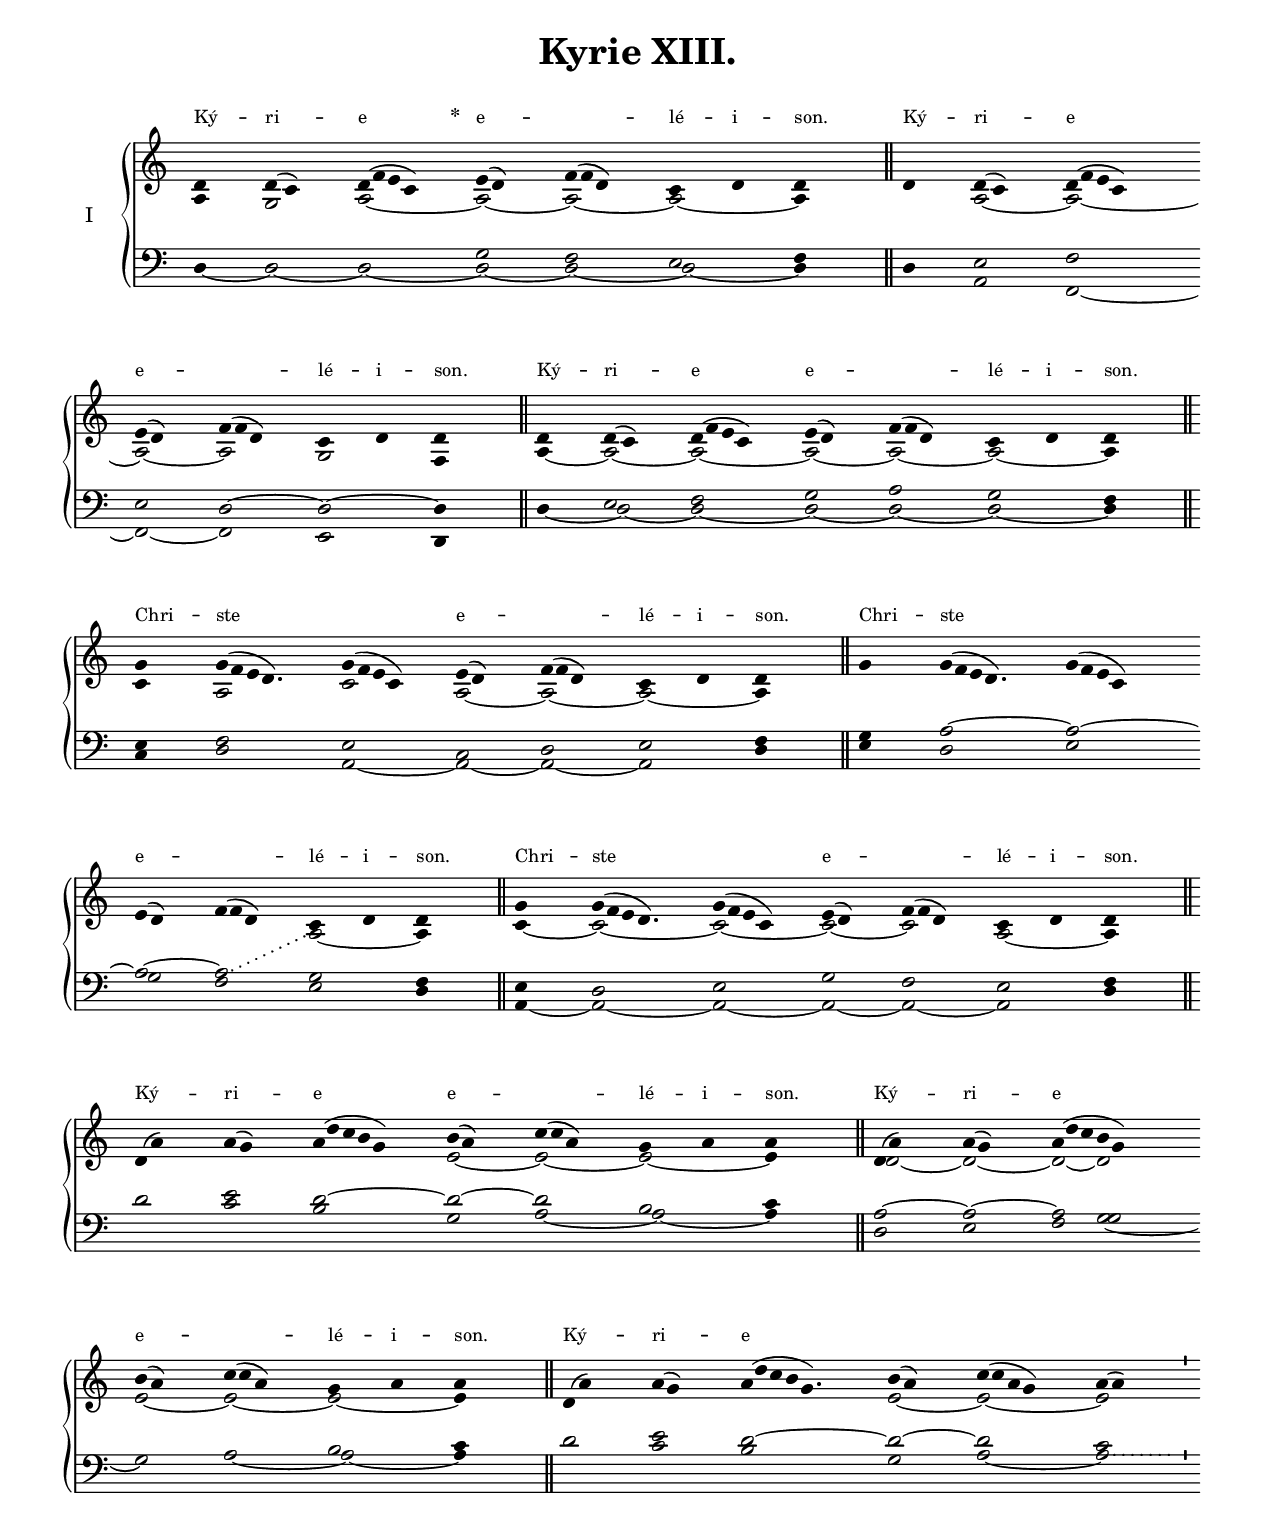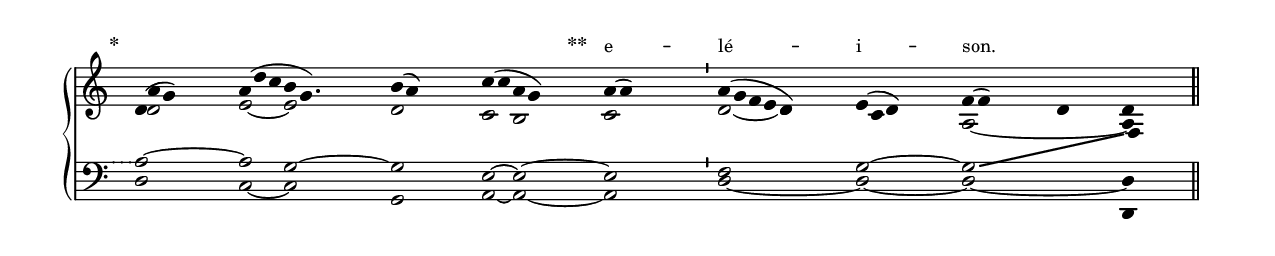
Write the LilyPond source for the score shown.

\version "2.18"
\include "gregorian.ly"
\include "noh2.ily"

%Page reference: page v.73
%(volume.page)

global = {
 \key d \dorian
 \cadenzaOn 
 \override Glissando #'thickness = #2.0
}

\header {
  title = \markup \center-column {"Kyrie XIII." \vspace #1 }
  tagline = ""
  composer = ""
}

\paper {
 #(include-special-characters)
  oddHeaderMarkup = \markup \fill-line {
    \line {}
    \center-column {
      \on-the-fly #first-page     " "
      \on-the-fly #not-first-page ""
    }
    \line { \on-the-fly #print-page-number-check-first \fromproperty #'page:page-number-string }
  }
  evenHeaderMarkup = \markup \fill-line {
    \line { \on-the-fly #print-page-number-check-first \fromproperty #'page:page-number-string }
    \center-column { "" }
    \line {}
  }
}

chantText = \lyricmode {
Ký -- ri -- e 
\set stanza = " * " e -- _ lé -- i -- son. 
Ký -- ri -- e e -- _ lé -- i -- son. 
Ký -- ri -- e e -- _ lé -- i -- son. 
Chri -- ste _ e -- _ lé -- i -- son. 
Chri -- ste _ e -- _ lé -- i -- son. 
Chri -- ste _ e -- _ lé -- i -- son. 
Ký -- ri -- e e -- _ lé -- i -- son. 
Ký -- ri -- e e -- _ lé -- i -- son. 
Ký -- ri -- e _ _ _ 
\set stanza = " * " _ _ _ _ 
\set stanza = " ** "  e -- lé -- i -- son. }

chantMusic = {
\tieDown   d'4 d'4 ( c'4) d'4 ( f'4 e'4 c'4)  e'4 ( d'4) f'4 ( f'4 d'4) c'4 d'4 d'4 \finalis
 d'4 d'4 ( c'4) d'4 ( f'4 e'4 c'4)  \forceBreak
 e'4 ( d'4) f'4 ( f'4 d'4) c'4 d'4 d'4 \finalis
 d'4 d'4 ( c'4) d'4 ( f'4 e'4 c'4)  e'4 ( d'4) f'4 ( f'4 d'4) c'4 d'4 d'4 \finalis
 \forceBreak
 g'4 g'4 ( f'4 e'4 d'4.) g'4 ( f'4 e'4 c'4) e'4 ( d'4) f'4 ( f'4 d'4) c'4 d'4 d'4 \finalis
 g'4 g'4 ( f'4 e'4 d'4.) g'4 ( f'4 e'4 c'4) \forceBreak
 e'4 ( d'4) f'4 ( f'4 d'4) c'4 d'4 d'4 \finalis
 g'4 g'4 ( f'4 e'4 d'4.) g'4 ( f'4 e'4 c'4) e'4 ( d'4) f'4 ( f'4 d'4) c'4 d'4 d'4 \finalis
 \forceBreak
 d'4 ( a'4) a'4 ( g'4) a'4 ( d''4 c''4 b'4 g'4) b'4 ( a'4) c''4 ( c''4 a'4) g'4 a'4 a'4 \finalis
 d'4 ( a'4) a'4 ( g'4) a'4 ( d''4 c''4 b'4 g'4) \forceBreak
 b'4 ( a'4) c''4 ( c''4 a'4) g'4 a'4 a'4 \finalis
 d'4 ( a'4) a'4 ( g'4) a'4 ( d''4 c''4 b'4 g'4.) b'4 ( a'4) c''4 ( c''4 a'4 g'4) a'4 ( a'4) \divisioMinima
 \forceBreak
 d'4 ( a'4 g'4) a'4 ( d''4 c''4 b'4 g'4.) b'4 ( a'4) c''4 ( c''4 a'4 g'4) a'4 ( a'4) \divisioMinima
 a'4 ( g'4 f'4 e'4 d'4) e'4 ( c'4 d'4) f'4 ( f'4) d'4 d'4 \finalis

}

altoMusic = {
a4 g2 a2*4/2 ~ a2 ~ a2*3/2 ~ a2 ~ a4 \finalis
r4 a2 ~ a2*4/2 ~ a2 ~ a2*3/2 g2 f4 \finalis
a4 ~ a2 ~ a2*4/2 ~ a2 ~ a2*3/2 ~ a2 ~ a4 \finalis
c'4 a2*9/4 c'2*4/2 a2 ~ a2*3/2 ~ a2 ~ a4 \finalis
r2*29/4 a2 ~ a4 \finalis
c'4 ~ c'2*9/4 ~ c'2*4/2 ~ c'2 ~ c'2*3/2 a2 ~ a4 \finalis
r2*9/2 e'2 ~ e'2*3/2 ~ e'2 ~ e'4 \finalis
d'2 ~ d'2 ~ d'2*3/2 ~ d'2 e'2 ~ e'2*3/2 ~ e'2 ~ e'4 \finalis
r2*19/4 e'2 ~ e'2*4/2 ~ e'2 \divisioMinima
d'2*3/2 e'2*3/2 ~ e'2*5/4 d'2 c'2 b2 c'2 \divisioMinima
d'2*4/2 ~ d'4 r2*3/2 a2*3/2 ~ a4 \finalis
}

tenorMusic = {
r2*7/2 g2 f2*3/2 e2 f4 \finalis
r4 e2 f2*4/2 e2 d2*3/2 ~ d2 ~ d4 \finalis
r4 e2 f2*4/2 g2 a2*3/2 g2 f4 \finalis
e4 f2*9/4 e2*4/2 c2 d2*3/2 e2 f4 \finalis
g4 a2*9/4 ~ a2*4/2 ~ a2 ~ a2*3/2 g2 f4 \finalis
e4 d2*9/4 e2*4/2 g2 f2*3/2 e2 f4 \finalis
d'2 e'2 d'2*5/2 ~ d'2 ~ d'2*3/2 b2 c'4 \finalis
a2 ~ a2 ~ a2*3/2 \shiftRight g2 r2*5/2 b2 c'4 \finalis
d'2 e'2 d'2*11/4 ~ d'2 ~ d'2*4/2 c'2 \divisioMinima
a2*3/2 ~ a2*3/2 g2*5/4 ~ g2 e2 ~ e2 ~ e2 \divisioMinima
f2*5/2 g2*3/2 ~ g2*3/2 -\tweak Glissando.Y-offset #-0.8 \glissando \change Staff = "up" f4 \finalis
}

bassMusic = {
d4 ~ d2 ~ d2*4/2 ~ d2 ~ d2*3/2 ~ d2 ~ d4 \finalis
d4 a,2 f,2*4/2 ~ f,2 ~ f,2*3/2 e,2 d,4 \finalis
d4 ~ d2 ~ d2*4/2 ~ d2 ~ d2*3/2 ~ d2 ~ d4 \finalis
c4 d2*9/4 a,2*4/2 ~ a,2 ~ a,2*3/2 ~ a,2 d4 \finalis
e4 d2*9/4 e2*4/2 g2 f2*3/2 e2 d4 \finalis
a,4 ~ a,2*9/4 ~ a,2*4/2 ~ a,2 ~ a,2*3/2 ~ a,2 d4 \finalis
r2 c'2 b2*5/2 g2 a2*3/2 ~ a2 ~ a4 \finalis
d2 e2 f2*3/2 g2 ~ g2 a2*3/2 ~ a2 ~ a4 \finalis
r2 c'2 b2*11/4 g2 a2*4/2 ~ a2 \divisioMinima
d2*3/2 c2*3/2 ~ c2*5/4 g,2 a,2 ~ a,2 ~ a,2 \divisioMinima
d2*5/2 ~ d2*3/2 ~ d2*3/2 ~ <d d,>4 \finalis
}

voiceLines = {
\voiceLineStyle


s2*74/2
\allowVoiceLineBreak
\voiceLine "down" "up" a2*3/2 a2*1/2


s2*69/2
\allowVoiceLineBreak
\voiceLine "down" "down" a2*2/2 a2*1/2


}

\score{
  <<
    \new Lyrics
    \new GrandStaff <<
      \set GrandStaff.autoBeaming = ##f
      \set GrandStaff.instrumentName = \markup \center-column {
        "I"
      }
      \new Staff = up <<
        \new Voice = "chant" {
          \voiceOne \global \chantMusic
        }
        \new Voice {
          \voiceTwo \global \altoMusic
        }
      >>

      \new Staff = down <<
        \clef bass
        \new Voice {
          \voiceOne \global \tenorMusic
        }
        \new Voice {
          \voiceTwo \global \bassMusic
        }
	\new Voice {
        \voiceThree \global \voiceLines
        }
      >>
    >>
    \context Lyrics {
      \lyricsto chant {
      \chantText
    }
    }
  >>
  \layout{
  }
  
}
